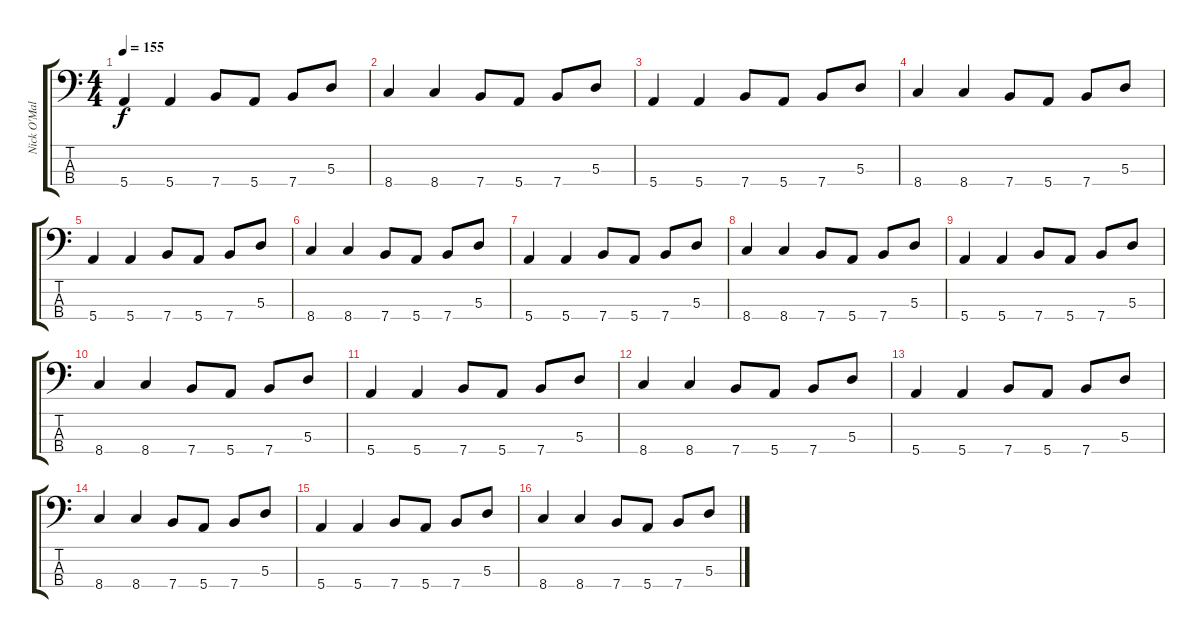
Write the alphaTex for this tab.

\track ("Nick O'Malley" "Nick O'Mal") {instrument electricbassfinger}
\staff {score tabs}
\tuning (G2 D2 A1 E1) {hide}
\ts (4 4)
\tempo 155
\clef f4
\ks c
5.4.4{dy f} 5.4.4 7.4.8 5.4.8 7.4.8 5.3.8 |
8.4.4 8.4.4 7.4.8 5.4.8 7.4.8 5.3.8 |
5.4.4 5.4.4 7.4.8 5.4.8 7.4.8 5.3.8 |
8.4.4 8.4.4 7.4.8 5.4.8 7.4.8 5.3.8 |
5.4.4 5.4.4 7.4.8 5.4.8 7.4.8 5.3.8 |
8.4.4 8.4.4 7.4.8 5.4.8 7.4.8 5.3.8 |
5.4.4 5.4.4 7.4.8 5.4.8 7.4.8 5.3.8 |
8.4.4 8.4.4 7.4.8 5.4.8 7.4.8 5.3.8 |
5.4.4 5.4.4 7.4.8 5.4.8 7.4.8 5.3.8 |
8.4.4 8.4.4 7.4.8 5.4.8 7.4.8 5.3.8 |
5.4.4 5.4.4 7.4.8 5.4.8 7.4.8 5.3.8 |
8.4.4 8.4.4 7.4.8 5.4.8 7.4.8 5.3.8 |
5.4.4 5.4.4 7.4.8 5.4.8 7.4.8 5.3.8 |
8.4.4 8.4.4 7.4.8 5.4.8 7.4.8 5.3.8 |
5.4.4 5.4.4 7.4.8 5.4.8 7.4.8 5.3.8 |
8.4.4 8.4.4 7.4.8 5.4.8 7.4.8 5.3.8
